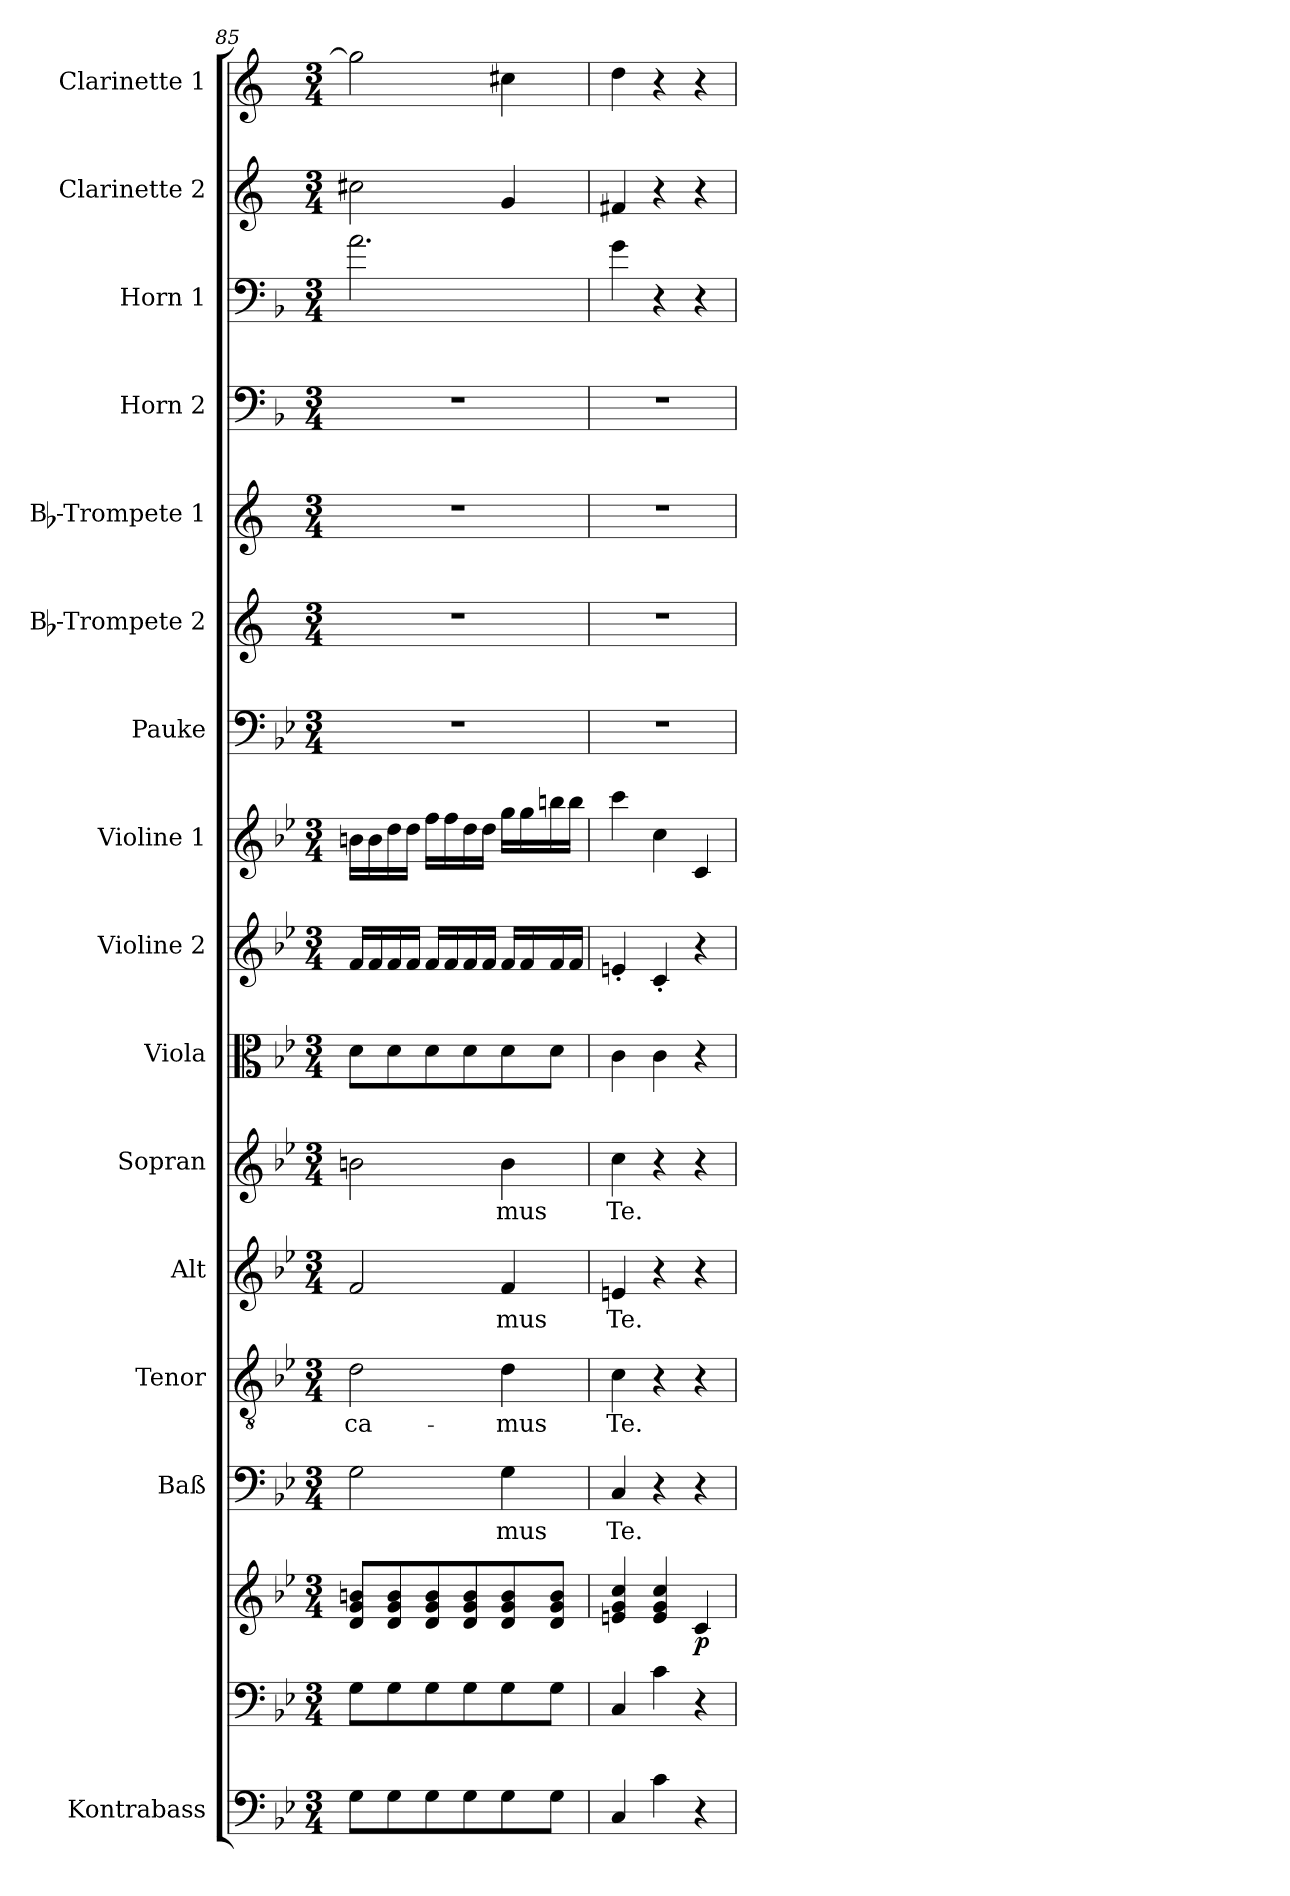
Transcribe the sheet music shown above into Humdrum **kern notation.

**kern	**kern	**kern	**dynam	**kern	**text	**kern	**text	**kern	**text	**kern	**text	**kern	**kern	**kern	**kern	**kern	**kern	**kern	**kern	**kern	**kern
*part16	*part15	*part15	*part15	*part14	*part14	*part13	*part13	*part12	*part12	*part11	*part11	*part10	*part9	*part8	*part7	*part6	*part5	*part4	*part3	*part2	*part1
*staff17	*staff16	*staff15	*staff15/16	*staff14	*staff14	*staff13	*staff13	*staff12	*staff12	*staff11	*staff11	*staff10	*staff9	*staff8	*staff7	*staff6	*staff5	*staff4	*staff3	*staff2	*staff1
*I"Kontrabass	*	*	*	*I"Baß	*	*I"Tenor	*	*I"Alt	*	*I"Sopran	*	*I"Viola	*I"Violine 2	*I"Violine 1	*I"Pauke	*I"Bb-Trompete 2	*I"Bb-Trompete 1	*I"Horn 2	*I"Horn 1	*I"Clarinette 2	*I"Clarinette 1
*I'Kb.	*	*	*	*I'Baß	*	*I'Ten	*	*I'Alt	*	*I'Sop	*	*I'Vla.	*I'Vln. 2	*I'Vln. 1	*I'Pk.	*I'Bb Trp. 2	*I'Bb Trp. 1	*I'Hrn. 2	*I'Hrn. 1	*I'Cl. 2	*I'Cl. 1
*clefF4	*clefF4	*clefG2	*	*clefF4	*	*clefGv2	*	*clefG2	*	*clefG2	*	*clefC3	*clefG2	*clefG2	*clefF4	*clefG2	*clefG2	*clefF4	*clefF4	*clefG2	*clefG2
*ITrd7c12	*	*	*	*	*	*	*	*	*	*	*	*	*	*	*	*ITrd1c2	*ITrd1c2	*ITrd4c7	*ITrd4c7	*ITrd1c2	*ITrd1c2
*k[b-e-]	*k[b-e-]	*k[b-e-]	*	*k[b-e-]	*	*k[b-e-]	*	*k[b-e-]	*	*k[b-e-]	*	*k[b-e-]	*k[b-e-]	*k[b-e-]	*k[b-e-]	*k[b-e-]	*k[b-e-]	*k[b-e-]	*k[b-e-]	*k[b-e-]	*k[b-e-]
*B-:	*B-:	*B-:	*	*B-:	*	*B-:	*	*B-:	*	*B-:	*	*B-:	*B-:	*B-:	*B-:	*B-:	*B-:	*B-:	*B-:	*B-:	*B-:
*M3/4	*M3/4	*M3/4	*	*M3/4	*	*M3/4	*	*M3/4	*	*M3/4	*	*M3/4	*M3/4	*M3/4	*M3/4	*M3/4	*M3/4	*M3/4	*M3/4	*M3/4	*M3/4
=85	=85	=85	=85	=85	=85	=85	=85	=85	=85	=85	=85	=85	=85	=85	=85	=85	=85	=85	=85	=85	=85
!	!	!	!	!	!	!	!LO:LY:b	!	!	!	!	!	!	!	!	!	!	!	!	!	!
8GG\L	8G\L	8d/ 8g/ 8bn/L	.	2G\	.	2d\	-ca-	2f/	.	2bn\	.	8d\L	16f/LL	16bn\LL	2.r	2.r	2.r	2.r	2.d\	2bn\	2ff\]
.	.	.	.	.	.	.	.	.	.	.	.	.	16f/	16b\	.	.	.	.	.	.	.
8GG\	8G\	8d/ 8g/ 8b/	.	.	.	.	.	.	.	.	.	8d\	16f/	16dd\	.	.	.	.	.	.	.
.	.	.	.	.	.	.	.	.	.	.	.	.	16f/JJ	16dd\JJ	.	.	.	.	.	.	.
8GG\	8G\	8d/ 8g/ 8b/	.	.	.	.	.	.	.	.	.	8d\	16f/LL	16ff\LL	.	.	.	.	.	.	.
.	.	.	.	.	.	.	.	.	.	.	.	.	16f/	16ff\	.	.	.	.	.	.	.
8GG\	8G\	8d/ 8g/ 8b/	.	.	.	.	.	.	.	.	.	8d\	16f/	16dd\	.	.	.	.	.	.	.
.	.	.	.	.	.	.	.	.	.	.	.	.	16f/JJ	16dd\JJ	.	.	.	.	.	.	.
!	!	!	!	!	!LO:LY:b	!	!LO:LY:b	!	!LO:LY:b	!	!LO:LY:b	!	!	!	!	!	!	!	!	!	!
8GG\	8G\	8d/ 8g/ 8b/	.	4G\	-mus	4d\	-mus	4f/	-mus	4b\	-mus	8d\	16f/LL	16gg\LL	.	.	.	.	.	4f/	4bn\
.	.	.	.	.	.	.	.	.	.	.	.	.	16f/	16gg\	.	.	.	.	.	.	.
8GG\J	8G\J	8d/ 8g/ 8b/J	.	.	.	.	.	.	.	.	.	8d\J	16f/	16bbn\	.	.	.	.	.	.	.
.	.	.	.	.	.	.	.	.	.	.	.	.	16f/JJ	16bb\JJ	.	.	.	.	.	.	.
=86	=86	=86	=86	=86	=86	=86	=86	=86	=86	=86	=86	=86	=86	=86	=86	=86	=86	=86	=86	=86	=86
!	!	!	!	!	!LO:LY:b	!	!LO:LY:b	!	!LO:LY:b	!	!LO:LY:b	!	!	!	!	!	!	!	!	!	!
4CC/	4C/	4en/ 4g/ 4cc/	.	4C/	Te.	4c\	Te.	4en/	Te.	4cc\	Te.	4c\	4en'</	4ccc\	2.r	2.r	2.r	2.r	4c\	4en/	4cc\
4C\	4c\	4e/ 4g/ 4cc/	.	4r	.	4r	.	4r	.	4r	.	4c\	4c'</	4cc\	.	.	.	.	4r	4r	4r
!	!	!	!LO:DY:b	!	!	!	!	!	!	!	!	!	!	!	!	!	!	!	!	!	!
4r	4r	4c/	p	4r	.	4r	.	4r	.	4r	.	4r	4r	4c/	.	.	.	.	4r	4r	4r
=	=	=	=	=	=	=	=	=	=	=	=	=	=	=	=	=	=	=	=	=	=
*-	*-	*-	*-	*-	*-	*-	*-	*-	*-	*-	*-	*-	*-	*-	*-	*-	*-	*-	*-	*-	*-
